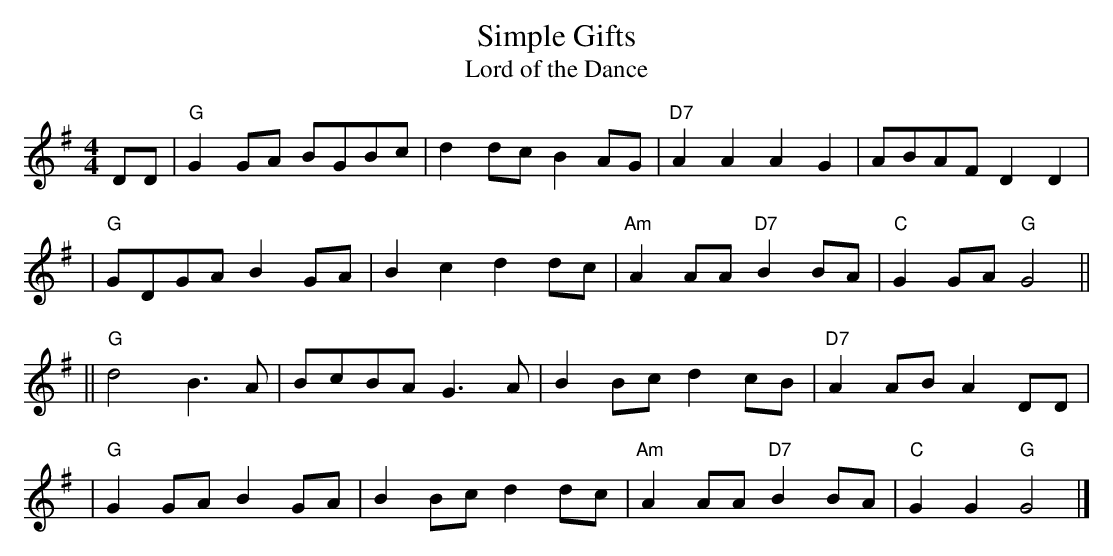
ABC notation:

X:1
T: Simple Gifts
T: Lord of the Dance
M: 4/4
L: 1/8
K: G
DD \
| "G"G2GA BGBc | d2dc B2AG | "D7"A2A2 A2G2 | ABAF D2D2 |
| "G"GDGA B2GA | B2c2 d2dc | "Am"A2AA "D7"B2BA | "C"G2GA "G"G4 ||
|| "G"d4 B3A | BcBA G3A | B2Bc d2cB | "D7"A2AB A2DD |
| "G"G2GA B2GA | B2Bc d2dc | "Am"A2AA "D7"B2BA | "C"G2G2 "G"G4 |]
